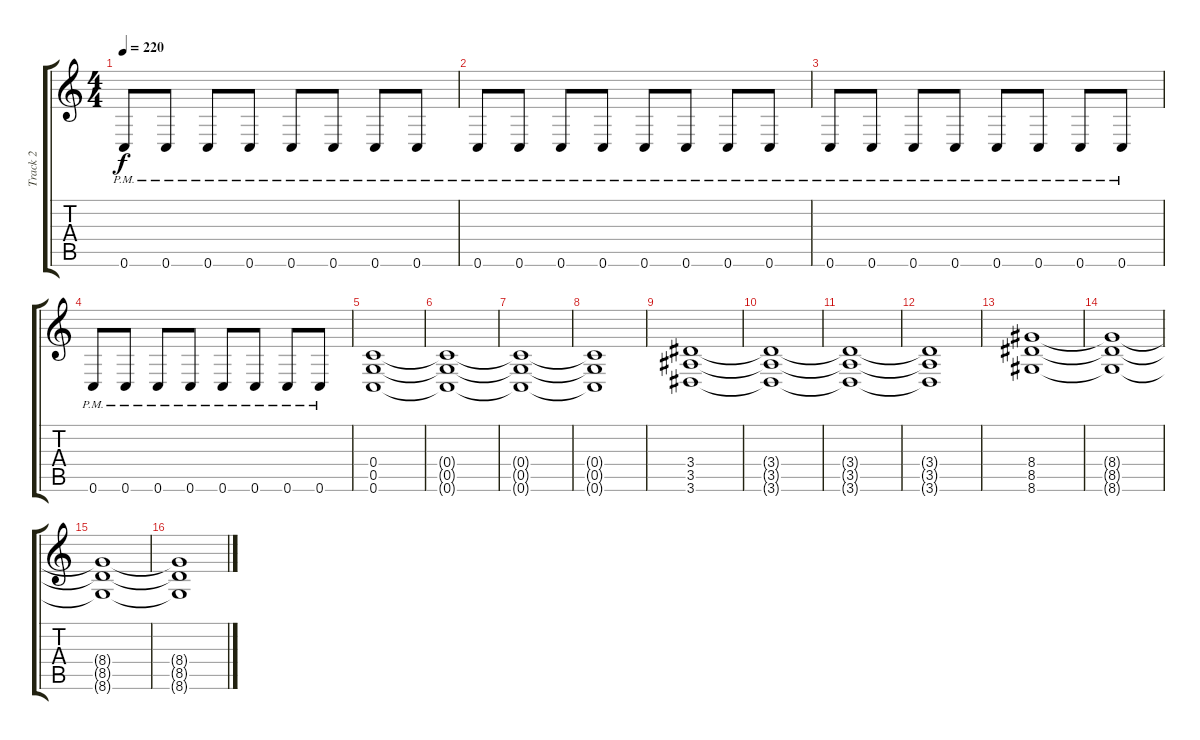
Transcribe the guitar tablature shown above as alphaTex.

\track ("Track 2" "Track 2") {instrument distortionguitar}
\staff {score tabs}
\tuning (D4 A3 F3 C3 G2 C2) {hide}
\ts (4 4)
\tempo 220
\clef g2
\ks c
0.6{pm}.8{dy f} 0.6{pm}.8 0.6{pm}.8 0.6{pm}.8 0.6{pm}.8 0.6{pm}.8 0.6{pm}.8 0.6{pm}.8 |
0.6{pm}.8 0.6{pm}.8 0.6{pm}.8 0.6{pm}.8 0.6{pm}.8 0.6{pm}.8 0.6{pm}.8 0.6{pm}.8 |
0.6{pm}.8 0.6{pm}.8 0.6{pm}.8 0.6{pm}.8 0.6{pm}.8 0.6{pm}.8 0.6{pm}.8 0.6{pm}.8 |
0.6{pm}.8 0.6{pm}.8 0.6{pm}.8 0.6{pm}.8 0.6{pm}.8 0.6{pm}.8 0.6{pm}.8 0.6{pm}.8 |
(0.4 0.5 0.6).1 |
(0.4{t} 0.5{t} 0.6{t}).1 |
(0.4{t} 0.5{t} 0.6{t}).1 |
(0.4{t} 0.5{t} 0.6{t}).1 |
(3.4 3.5 3.6).1 |
(3.4{t} 3.5{t} 3.6{t}).1 |
(3.4{t} 3.5{t} 3.6{t}).1 |
(3.4{t} 3.5{t} 3.6{t}).1 |
(8.4 8.5 8.6).1 |
(8.4{t} 8.5{t} 8.6{t}).1 |
(8.4{t} 8.5{t} 8.6{t}).1 |
(8.4{t} 8.5{t} 8.6{t}).1
